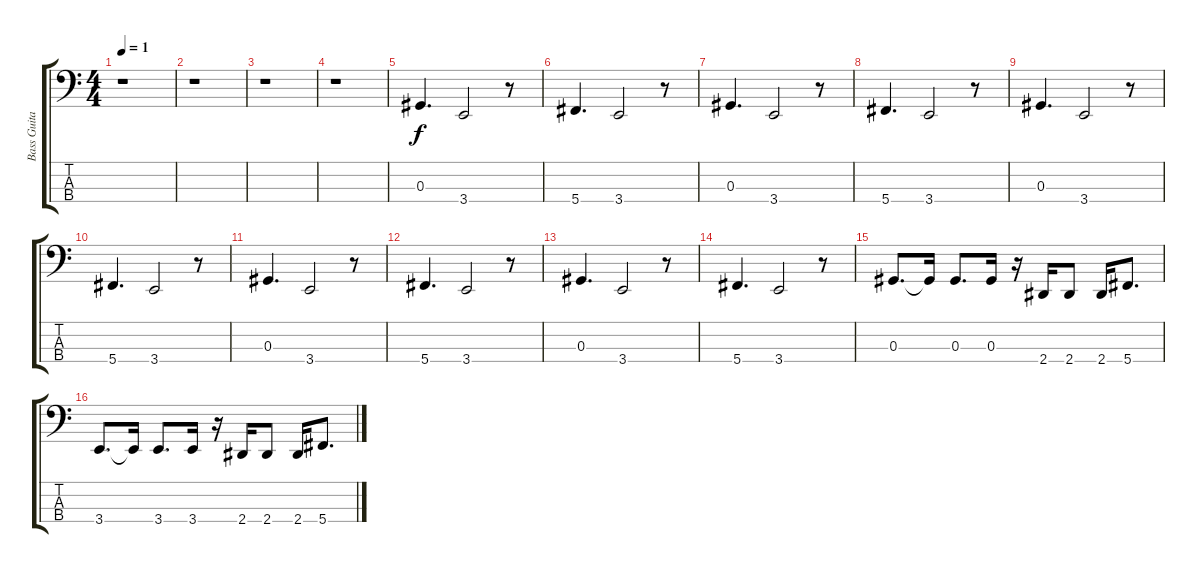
\track ("Bass Guitar" "Bass Guita") {instrument electricbassfinger}
\staff {score tabs}
\tuning (Gb2 Db2 Ab1 Db1) {hide}
\ts (4 4)
\tempo 1
\clef f4
\ks c
r.1{dy f instrument electricbassfinger} |
r.1 |
r.1 |
r.1 |
0.3.4{d} 3.4.2 r.8 |
5.4.4{d} 3.4.2 r.8 |
0.3.4{d} 3.4.2 r.8 |
5.4.4{d} 3.4.2 r.8 |
0.3.4{d} 3.4.2 r.8 |
5.4.4{d} 3.4.2 r.8 |
0.3.4{d} 3.4.2 r.8 |
5.4.4{d} 3.4.2 r.8 |
0.3.4{d} 3.4.2 r.8 |
5.4.4{d} 3.4.2 r.8 |
0.3.8{d} 0.3{t}.16 0.3.8{d} 0.3.16 r.16 2.4.16 2.4.8 2.4.16 5.4.8{d} |
3.4.8{d} 3.4{t}.16 3.4.8{d} 3.4.16 r.16 2.4.16 2.4.8 2.4.16 5.4.8{d}
